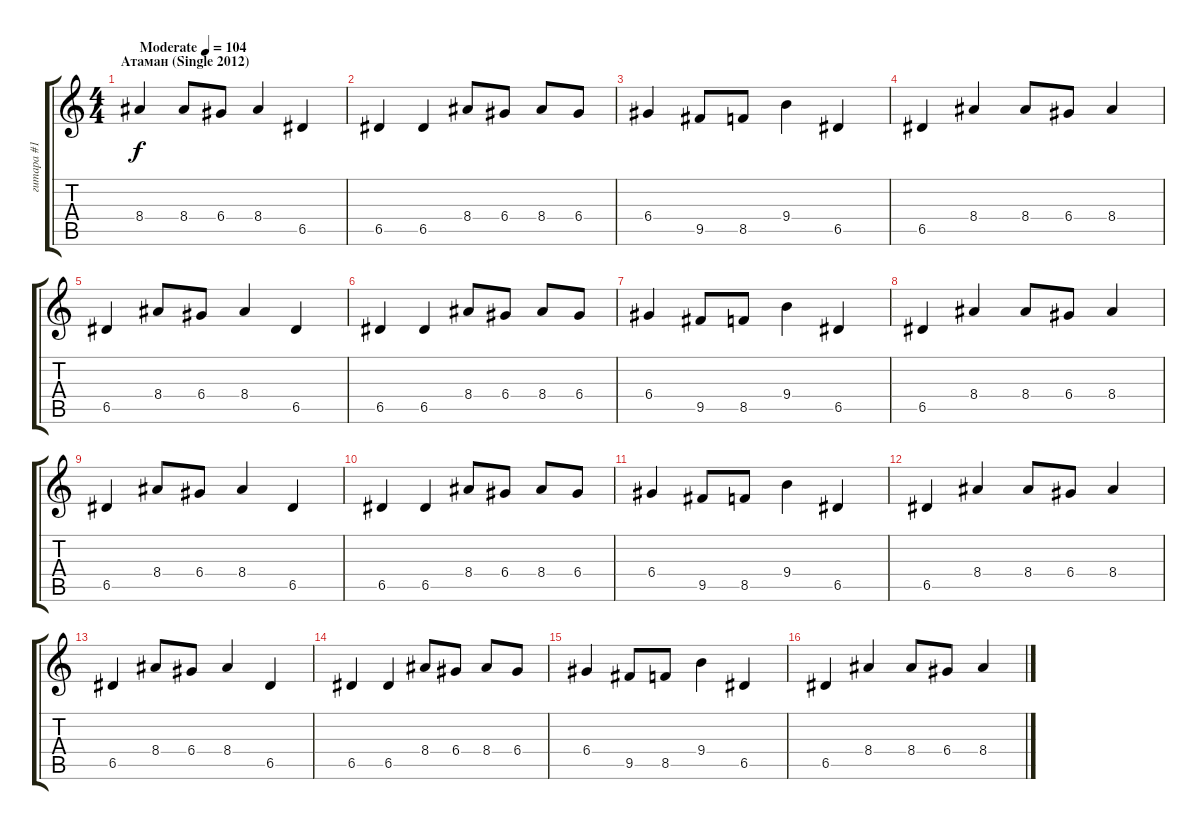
\track ("гитара #1" "гитара #1") {instrument electricguitarjazz}
\staff {score tabs}
\tuning (E4 B3 G3 D3 A2 E2) {hide}
\ts (4 4)
\section ("" "Атаман (Single 2012)")
\tempo (104 "Moderate")
\clef g2
\ks c
8.4.4{dy f instrument electricguitarjazz} 8.4.8 6.4.8 8.4.4 6.5.4 |
6.5.4 6.5.4 8.4.8 6.4.8 8.4.8 6.4.8 |
6.4.4 9.5.8 8.5.8 9.4.4 6.5.4 |
6.5.4 8.4.4 8.4.8 6.4.8 8.4.4 |
6.5.4 8.4.8 6.4.8 8.4.4 6.5.4 |
6.5.4 6.5.4 8.4.8 6.4.8 8.4.8 6.4.8 |
6.4.4 9.5.8 8.5.8 9.4.4 6.5.4 |
6.5.4 8.4.4 8.4.8 6.4.8 8.4.4 |
6.5.4 8.4.8 6.4.8 8.4.4 6.5.4 |
6.5.4 6.5.4 8.4.8 6.4.8 8.4.8 6.4.8 |
6.4.4 9.5.8 8.5.8 9.4.4 6.5.4 |
6.5.4 8.4.4 8.4.8 6.4.8 8.4.4 |
6.5.4 8.4.8 6.4.8 8.4.4 6.5.4 |
6.5.4 6.5.4 8.4.8 6.4.8 8.4.8 6.4.8 |
6.4.4 9.5.8 8.5.8 9.4.4 6.5.4 |
6.5.4 8.4.4 8.4.8 6.4.8 8.4.4
